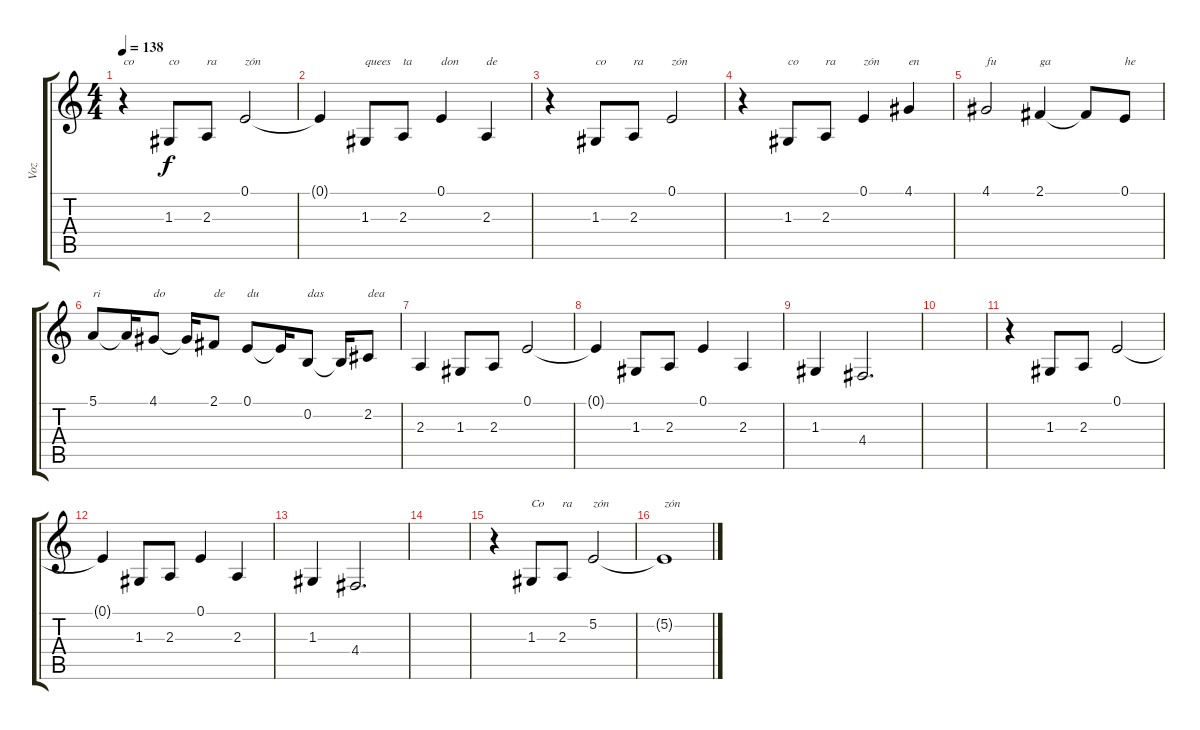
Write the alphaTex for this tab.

\track ("Voz" "Voz") {instrument accordion}
\staff {score tabs}
\tuning (E4 B3 G3 D3 A2 E2) {hide}
\ts (4 4)
\tempo 138
\clef g2
\ks c
r.4{txt "co" dy f} 1.3.8{txt "co"} 2.3.8{txt "ra"} 0.1.2{txt "zón"} |
0.1{t}.4 1.3.8{txt "quees"} 2.3.8{txt "ta"} 0.1.4{txt "don"} 2.3.4{txt "de"} |
r.4 1.3.8{txt "co"} 2.3.8{txt "ra"} 0.1.2{txt "zón"} |
r.4 1.3.8{txt "co"} 2.3.8{txt "ra"} 0.1.4{txt "zón"} 4.1.4{txt "en"} |
4.1.2{txt "fu"} 2.1.4{txt "ga"} 2.1{t}.8 0.1.8{txt "he"} |
5.1.8{txt "ri"} 5.1{t}.16 4.1.8{txt "do"} 4.1{t}.16 2.1.8{txt "de"} 0.1.8{txt "du"} 0.1{t}.16 0.2.8{txt "das"} 0.2{t}.16 2.2.8{txt "dea"} |
2.3.4 1.3.8 2.3.8 0.1.2 |
0.1{t}.4 1.3.8 2.3.8 0.1.4 2.3.4 |
1.3.4 4.4.2{d} |
|
r.4 1.3.8 2.3.8 0.1.2 |
0.1{t}.4 1.3.8 2.3.8 0.1.4 2.3.4 |
1.3.4 4.4.2{d} |
|
r.4 1.3.8{txt "Co"} 2.3.8{txt "ra"} 5.2.2{txt "zón"} |
5.2{t}.1{txt "zón"}
